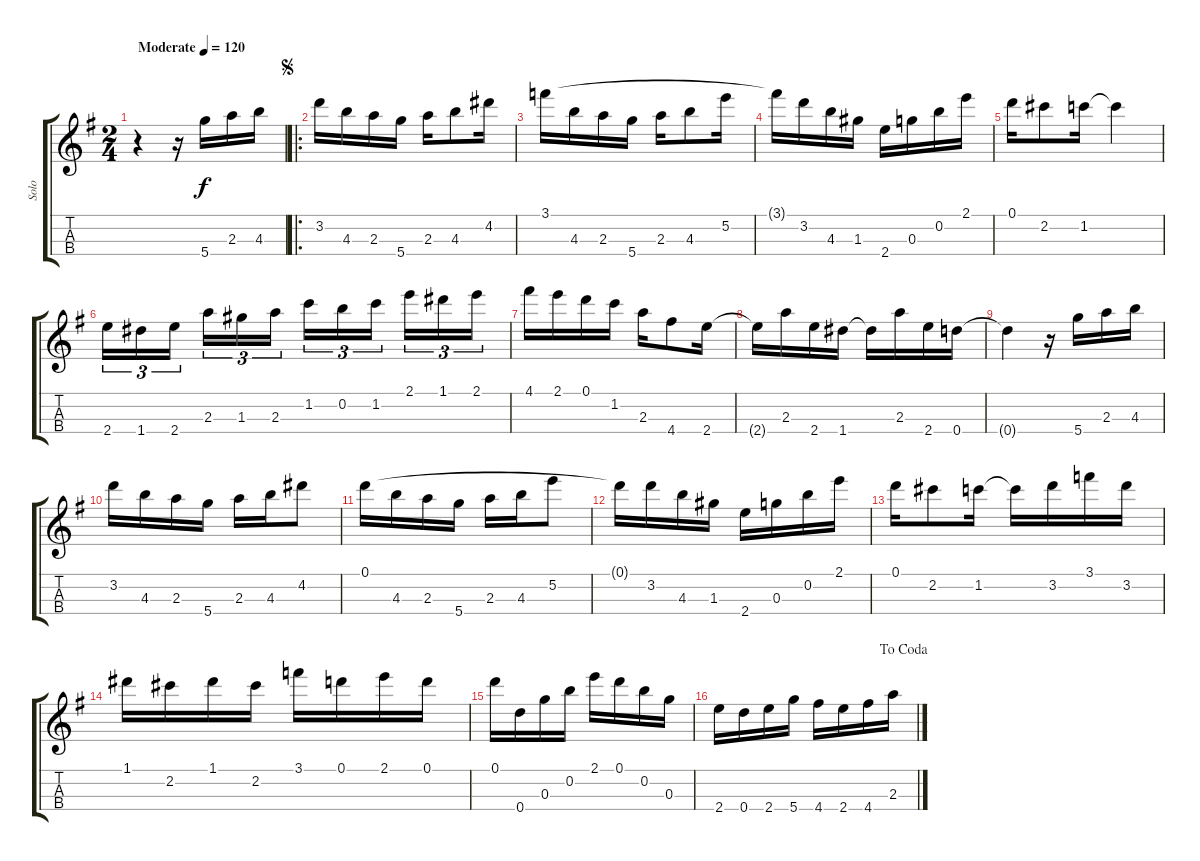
\track ("Solo" "Solo") {instrument acousticguitarsteel}
\staff {score tabs}
\tuning (D5 B4 G4 D4) {hide}
\ts (2 4)
\tempo (120 "Moderate")
\clef g2
\ks g
r.4{dy f instrument acousticguitarsteel} r.16 5.4.16 2.3.16 4.3.16 |
\ro
\jump segno
3.2.16{beam Down} 4.3.16{beam Down} 2.3.16{beam Down} 5.4.16{beam Down} 2.3.16 4.3.8 4.2.16 |
3.1.16{beam Down} 4.3.16{beam Down} 2.3.16{beam Down} 5.4.16{beam Down} 2.3.16 4.3.8 5.2.16 |
3.1{t}.16 3.2.16 4.3.16 1.3.16 2.4.16 0.3.16 0.2.16 2.1.16 |
0.1.16 2.2.8 1.2.16 1.2{t}.4 |
2.4.16{tu (3 2)} 1.4.16{tu (3 2)} 2.4.16{tu (3 2) beam splitsecondary} 2.3.16{tu (3 2)} 1.3.16{tu (3 2)} 2.3.16{tu (3 2)} 1.2.16{tu (3 2)} 0.2.16{tu (3 2)} 1.2.16{tu (3 2) beam splitsecondary} 2.1.16{tu (3 2)} 1.1.16{tu (3 2)} 2.1.16{tu (3 2)} |
4.1.16 2.1.16 0.1.16 1.2.16 2.3.16 4.4.8 2.4.16 |
2.4{t}.16 2.3.16 2.4.16 1.4.16 1.4{t}.16 2.3.16 2.4.16 0.4.16 |
0.4{t}.4 r.16 5.4.16 2.3.16 4.3.16 |
3.2.16 4.3.16 2.3.16 5.4.16 2.3.16 4.3.16 4.2.8 |
0.1.16{beam Down} 4.3.16{beam Down} 2.3.16{beam Down} 5.4.16{beam Down} 2.3.16 4.3.16 5.2.8 |
0.1{t}.16 3.2.16 4.3.16 1.3.16 2.4.16 0.3.16 0.2.16 2.1.16 |
0.1.16 2.2.8 1.2.16 1.2{t}.16 3.2.16 3.1.16 3.2.16 |
1.1.16 2.2.16 1.1.16 2.2.16 3.1.16 0.1.16 2.1.16 0.1.16 |
0.1.16 0.4.16 0.3.16 0.2.16 2.1.16 0.1.16 0.2.16 0.3.16 |
\jump dacoda
2.4.16 0.4.16 2.4.16 5.4.16 4.4.16 2.4.16 4.4.16 2.3.16
